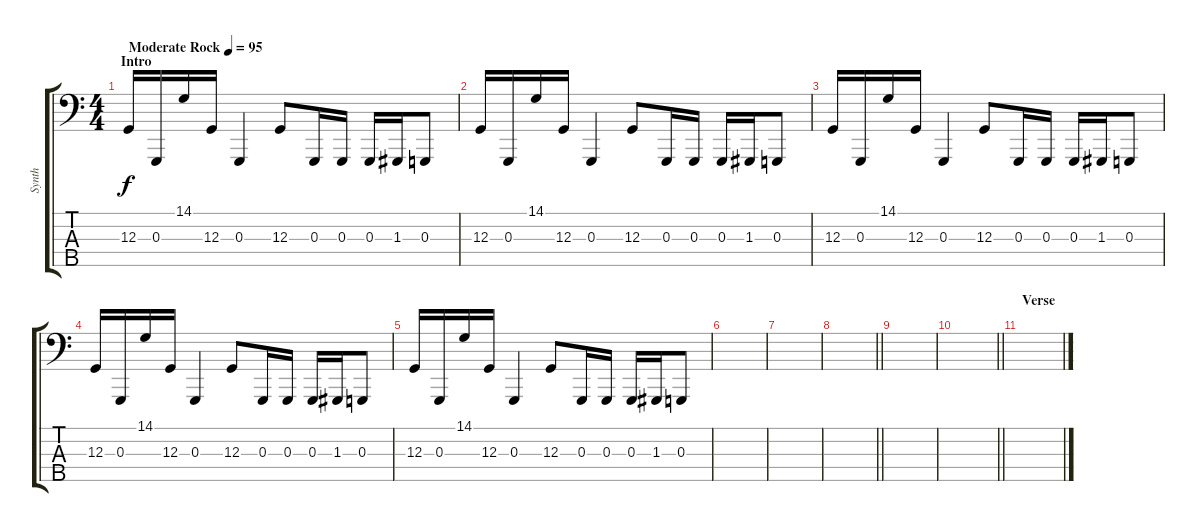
\track ("Synth" "Synth") {instrument lead1square}
\staff {score tabs}
\tuning (F2 C2 G1 D1 A0) {hide}
\ts (4 4)
\section ("" "Intro")
\tempo (95 "Moderate Rock")
\clef f4
\ks c
12.3.16{dy f instrument lead1square} 0.3.16 14.1.16 12.3.16 0.3.4 12.3.8 0.3.16 0.3.16 0.3.16 1.3.16 0.3.8 |
12.3.16 0.3.16 14.1.16 12.3.16 0.3.4 12.3.8 0.3.16 0.3.16 0.3.16 1.3.16 0.3.8 |
12.3.16{volume 12} 0.3.16 14.1.16 12.3.16 0.3.4 12.3.8 0.3.16 0.3.16 0.3.16 1.3.16 0.3.8 |
12.3.16 0.3.16 14.1.16 12.3.16 0.3.4 12.3.8 0.3.16 0.3.16 0.3.16 1.3.16 0.3.8 |
12.3.16 0.3.16 14.1.16 12.3.16 0.3.4 12.3.8 0.3.16 0.3.16 0.3.16 1.3.16 0.3.8 |
|
|
\barLineRight lightlight
|
|
\barLineRight lightlight
|
\section ("" "Verse")
